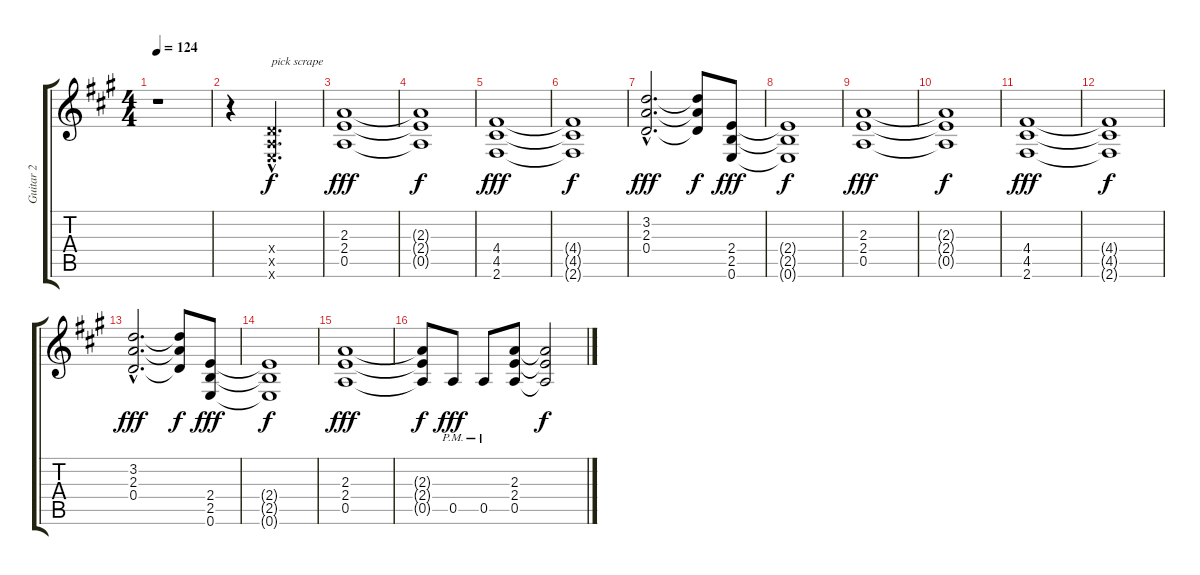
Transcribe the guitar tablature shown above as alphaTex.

\track ("Guitar 2" "Guitar 2") {instrument distortionguitar}
\staff {score tabs}
\tuning (E4 B3 G3 D3 A2 E2) {hide}
\ts (4 4)
\tempo 124
\clef g2
\ks a
r.1{dy f} |
r.4 (0.4{hac x} 0.5{hac x} 0.6{hac x}).2{d txt "pick scrape"} |
(2.3 2.4 0.5).1{dy fff} |
(2.3{t} 2.4{t} 0.5{t}).1{dy f} |
(4.4 4.5 2.6).1{dy fff} |
(4.4{t} 4.5{t} 2.6{t}).1{dy f} |
(3.2{hac} 2.3{hac} 0.4{hac}).2{d dy fff} (3.2{t} 2.3{t} 0.4{t}).8{dy f} (2.4 2.5 0.6).8{dy fff} |
(2.4{t} 2.5{t} 0.6{t}).1{dy f} |
(2.3 2.4 0.5).1{dy fff} |
(2.3{t} 2.4{t} 0.5{t}).1{dy f} |
(4.4 4.5 2.6).1{dy fff} |
(4.4{t} 4.5{t} 2.6{t}).1{dy f} |
(3.2{hac} 2.3{hac} 0.4{hac}).2{d dy fff} (3.2{t} 2.3{t} 0.4{t}).8{dy f} (2.4 2.5 0.6).8{dy fff} |
(2.4{t} 2.5{t} 0.6{t}).1{dy f} |
(2.3 2.4 0.5).1{dy fff} |
(2.3{t} 2.4{t} 0.5{t}).8{dy f} 0.5{pm}.8{dy fff} 0.5{pm}.8 (2.3 2.4 0.5).8 (2.3{t} 2.4{t} 0.5{t}).2{dy f}
